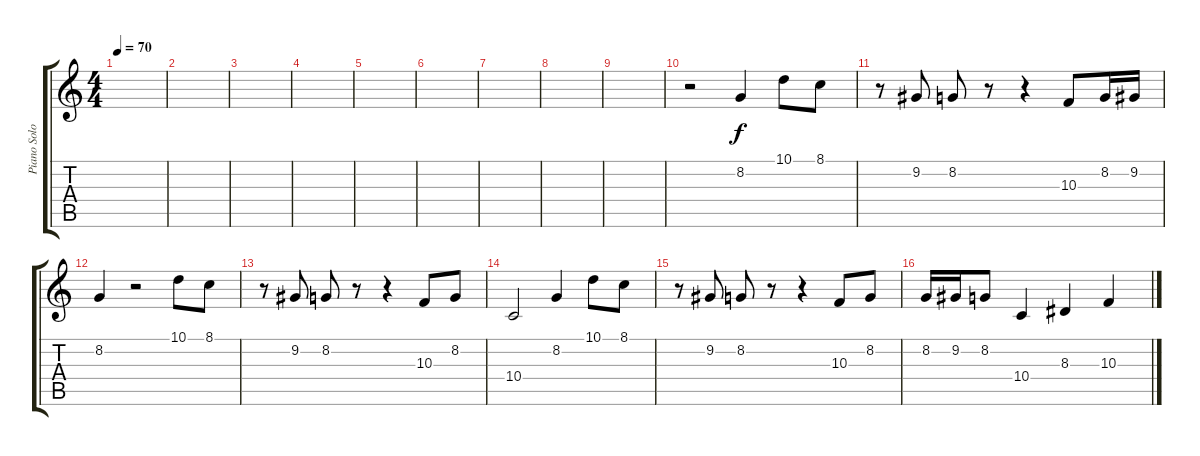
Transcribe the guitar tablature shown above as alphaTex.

\track ("Piano Solo" "Piano Solo") {instrument brightacousticpiano}
\staff {score tabs}
\tuning (E4 B3 G3 D3 A2 E2) {hide}
\ts (4 4)
\tempo 70
\clef g2
\ks c
|
|
|
|
|
|
|
|
|
r.2 8.2.4 10.1.8 8.1.8 |
r.8 9.2.8 8.2.8 r.8 r.4 10.3.8 8.2.16 9.2.16 |
8.2.4 r.2 10.1.8 8.1.8 |
r.8 9.2.8 8.2.8 r.8 r.4 10.3.8 8.2.8 |
10.4.2 8.2.4 10.1.8 8.1.8 |
r.8 9.2.8 8.2.8 r.8 r.4 10.3.8 8.2.8 |
8.2.16 9.2.16 8.2.8 10.4.4 8.3.4 10.3.4
